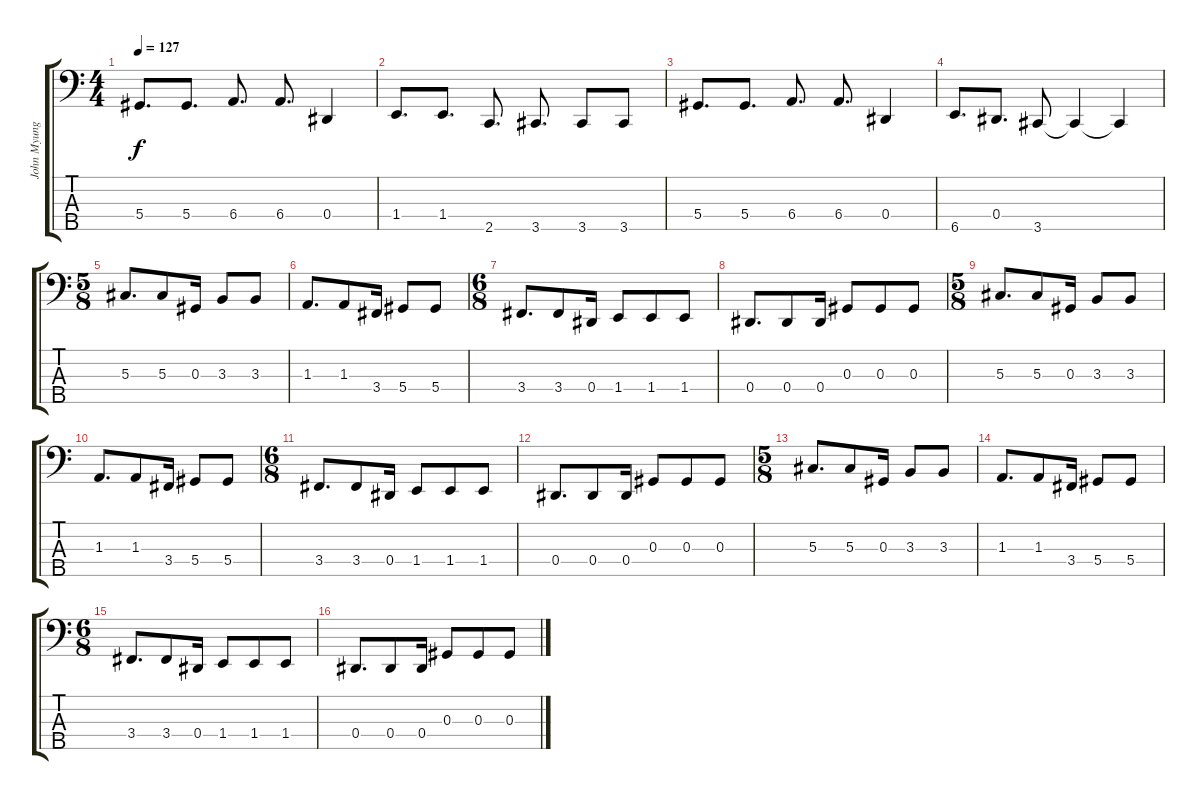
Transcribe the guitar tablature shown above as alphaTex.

\track ("John Myung" "John Myung") {instrument electricbassfinger}
\staff {score tabs}
\tuning (Gb2 Db2 Ab1 Eb1 Bb0) {hide}
\ts (4 4)
\tempo 127
\clef f4
\ks c
5.4.8{d dy f} 5.4.8{d} 6.4.8{d} 6.4.8{d} 0.4.4 |
1.4.8{d} 1.4.8{d} 2.5.8{d} 3.5.8{d} 3.5.8 3.5.8 |
5.4.8{d} 5.4.8{d} 6.4.8{d} 6.4.8{d} 0.4.4 |
6.5.8{d} 0.4.8{d} 3.5.8 3.5{t}.4 3.5{t}.4 |
\ts (5 8)
5.3.8{d} 5.3.8 0.3.16 3.3.8 3.3.8 |
1.3.8{d} 1.3.8 3.4.16 5.4.8 5.4.8 |
\ts (6 8)
3.4.8{d} 3.4.8 0.4.16 1.4.8 1.4.8 1.4.8 |
0.4.8{d} 0.4.8 0.4.16 0.3.8 0.3.8 0.3.8 |
\ts (5 8)
5.3.8{d} 5.3.8 0.3.16 3.3.8 3.3.8 |
1.3.8{d} 1.3.8 3.4.16 5.4.8 5.4.8 |
\ts (6 8)
3.4.8{d} 3.4.8 0.4.16 1.4.8 1.4.8 1.4.8 |
0.4.8{d} 0.4.8 0.4.16 0.3.8 0.3.8 0.3.8 |
\ts (5 8)
5.3.8{d} 5.3.8 0.3.16 3.3.8 3.3.8 |
1.3.8{d} 1.3.8 3.4.16 5.4.8 5.4.8 |
\ts (6 8)
3.4.8{d} 3.4.8 0.4.16 1.4.8 1.4.8 1.4.8 |
0.4.8{d} 0.4.8 0.4.16 0.3.8 0.3.8 0.3.8
